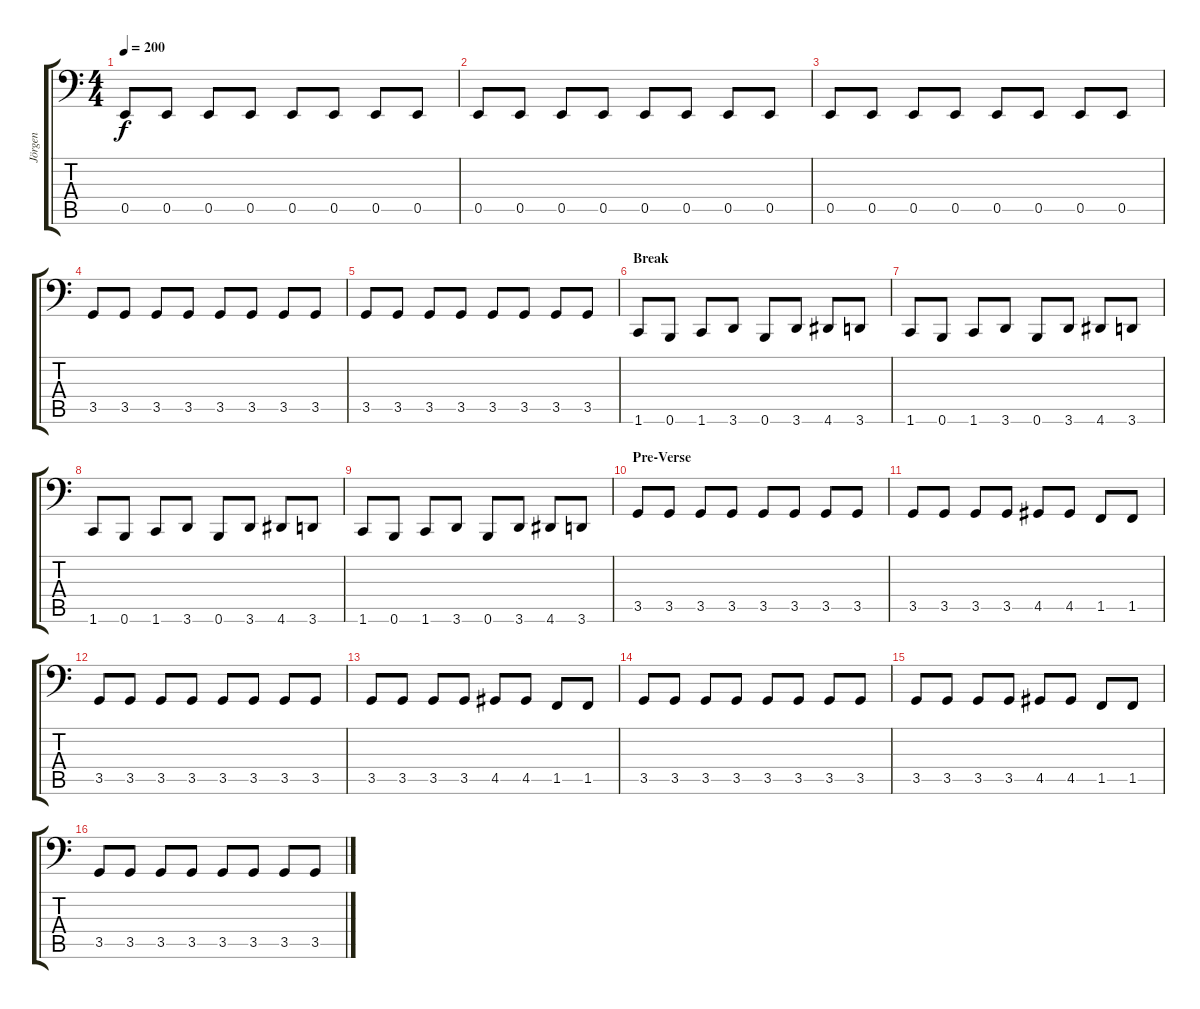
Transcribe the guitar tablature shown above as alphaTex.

\track ("Jörgen" "Jörgen") {instrument electricbasspick}
\staff {score tabs}
\tuning (B2 Gb2 D2 A1 E1 B0) {hide}
\ts (4 4)
\tempo 200
\clef f4
\ks c
0.5.8{dy f} 0.5.8 0.5.8 0.5.8 0.5.8 0.5.8 0.5.8 0.5.8 |
0.5.8 0.5.8 0.5.8 0.5.8 0.5.8 0.5.8 0.5.8 0.5.8 |
0.5.8 0.5.8 0.5.8 0.5.8 0.5.8 0.5.8 0.5.8 0.5.8 |
3.5.8 3.5.8 3.5.8 3.5.8 3.5.8 3.5.8 3.5.8 3.5.8 |
3.5.8 3.5.8 3.5.8 3.5.8 3.5.8 3.5.8 3.5.8 3.5.8 |
\section ("" "Break")
1.6.8 0.6.8 1.6.8 3.6.8 0.6.8 3.6.8 4.6.8 3.6.8 |
1.6.8 0.6.8 1.6.8 3.6.8 0.6.8 3.6.8 4.6.8 3.6.8 |
1.6.8 0.6.8 1.6.8 3.6.8 0.6.8 3.6.8 4.6.8 3.6.8 |
1.6.8 0.6.8 1.6.8 3.6.8 0.6.8 3.6.8 4.6.8 3.6.8 |
\section ("" "Pre-Verse")
3.5.8 3.5.8 3.5.8 3.5.8 3.5.8 3.5.8 3.5.8 3.5.8 |
3.5.8 3.5.8 3.5.8 3.5.8 4.5.8 4.5.8 1.5.8 1.5.8 |
3.5.8 3.5.8 3.5.8 3.5.8 3.5.8 3.5.8 3.5.8 3.5.8 |
3.5.8 3.5.8 3.5.8 3.5.8 4.5.8 4.5.8 1.5.8 1.5.8 |
3.5.8 3.5.8 3.5.8 3.5.8 3.5.8 3.5.8 3.5.8 3.5.8 |
3.5.8 3.5.8 3.5.8 3.5.8 4.5.8 4.5.8 1.5.8 1.5.8 |
3.5.8 3.5.8 3.5.8 3.5.8 3.5.8 3.5.8 3.5.8 3.5.8
